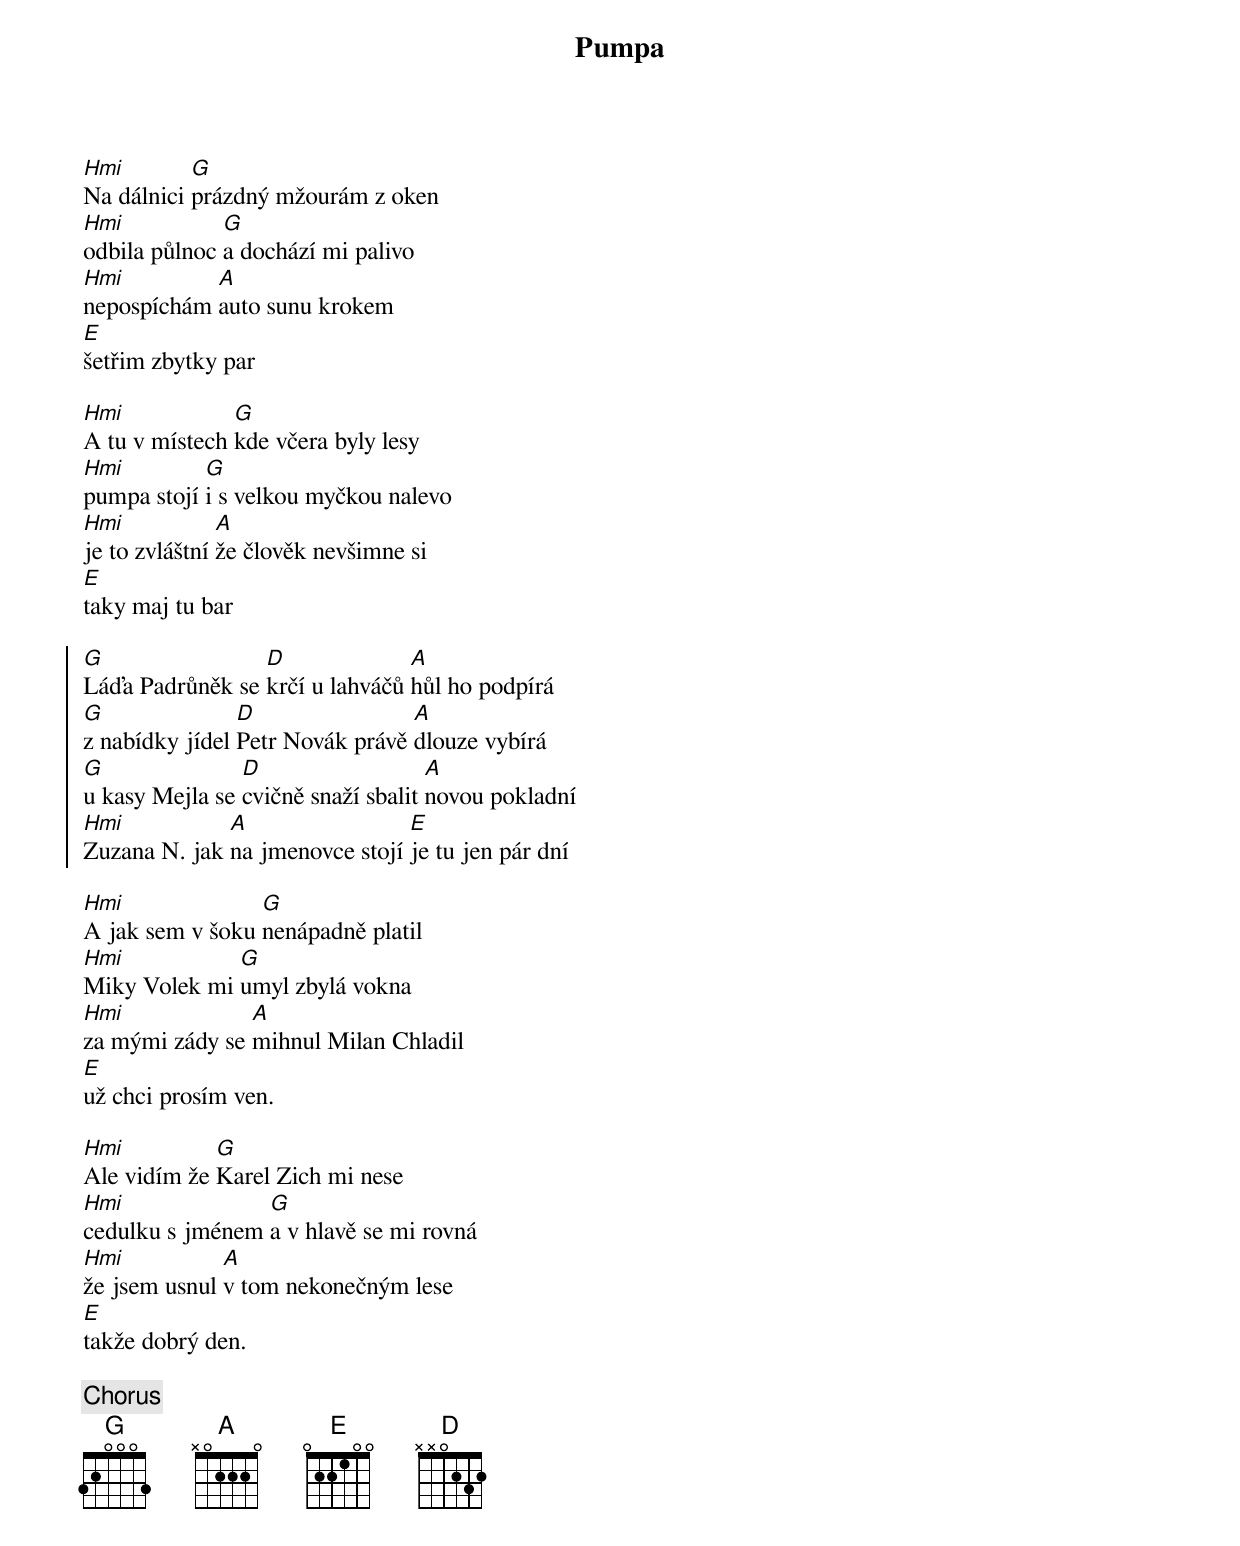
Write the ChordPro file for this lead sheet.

{title: Pumpa}
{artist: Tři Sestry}
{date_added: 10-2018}
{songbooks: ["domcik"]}
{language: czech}
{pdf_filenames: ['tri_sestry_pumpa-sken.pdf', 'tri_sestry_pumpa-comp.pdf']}
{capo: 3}
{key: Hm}
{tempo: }
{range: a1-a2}
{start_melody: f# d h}
{start_of_verse}
[Hmi]Na dálnici [G]prázdný mžourám z oken
[Hmi]odbila půlnoc [G]a dochází mi palivo
[Hmi]nepospíchám [A]auto sunu krokem
[E]šetřim zbytky par
{end_of_verse}

{start_of_verse}
[Hmi]A tu v místech [G]kde včera byly lesy
[Hmi]pumpa stojí [G]i s velkou myčkou nalevo
[Hmi]je to zvláštní [A]že člověk nevšimne si
[E]taky maj tu bar
{end_of_verse}

{start_of_chorus}
[G]Láďa Padrůněk se [D]krčí u lahváčů [A]hůl ho podpírá
[G]z nabídky jídel [D]Petr Novák právě [A]dlouze vybírá
[G]u kasy Mejla se [D]cvičně snaží sbalit [A]novou pokladní
[Hmi]Zuzana N. jak [A]na jmenovce stojí [E]je tu jen pár dní
{end_of_chorus}

{start_of_verse}
[Hmi]A jak sem v šoku [G]nenápadně platil
[Hmi]Miky Volek mi [G]umyl zbylá vokna
[Hmi]za mými zády se [A]mihnul Milan Chladil
[E]už chci prosím ven.
{end_of_verse}

{start_of_verse}
[Hmi]Ale vidím že [G]Karel Zich mi nese
[Hmi]cedulku s jménem [G]a v hlavě se mi rovná
[Hmi]že jsem usnul [A]v tom nekonečným lese
[E]takže dobrý den.
{end_of_verse}

{chorus}
